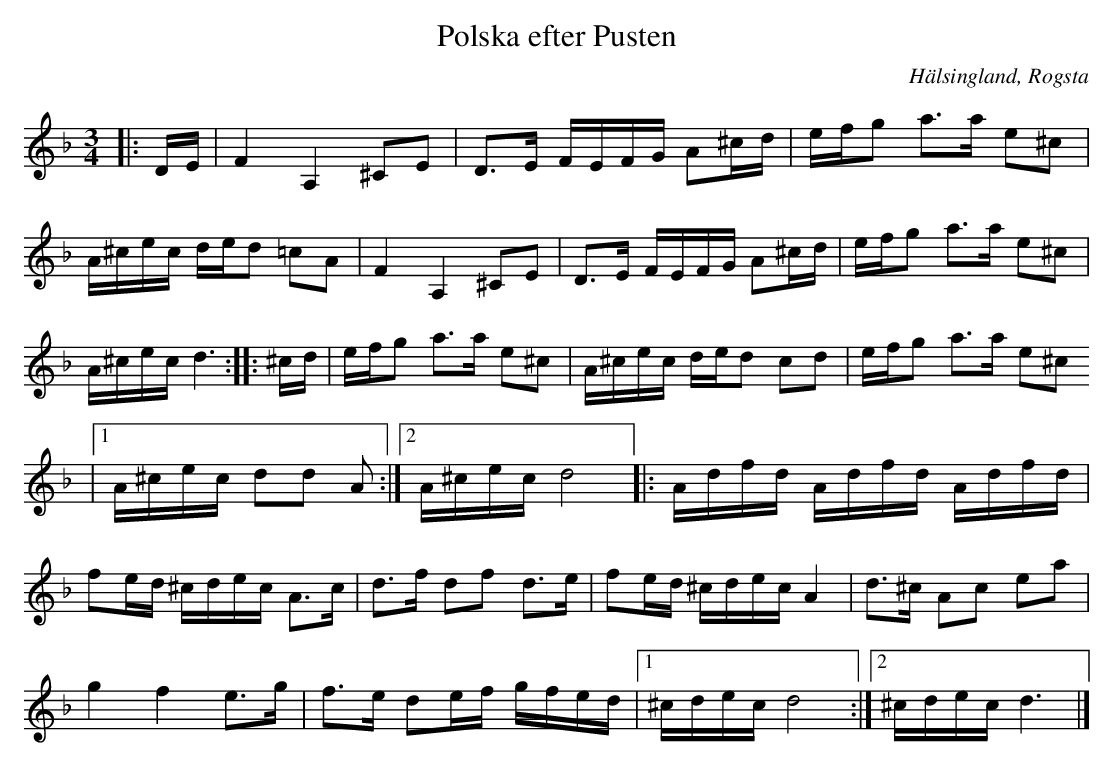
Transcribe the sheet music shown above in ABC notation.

X:1
T:Polska efter Pusten
O:Hälsingland, Rogsta
M:3/4
L:1/8
K:Dm
|:D/E/ | F2 A,2 ^CE | D>E F/E/F/G/ A^c/d/ | e/f/g a>a e^c |
A/^c/e/c/ d/e/d =cA | F2 A,2 ^CE | D>E F/E/F/G/ A^c/d/ | e/f/g a>a e^c |
A/^c/e/c/ d3 :: ^c/d/ | e/f/g a>a e^c | A/^c/e/c/ d/e/d cd | e/f/g a>a e^c
|1 A/^c/e/c/ dd A :|2 A/^c/e/c/ d4 |: A/d/f/d/ A/d/f/d/ A/d/f/d/ |
fe/d/ ^c/d/e/c/ A>c | d>f df d>e | fe/d/ ^c/d/e/c/ A2 | d>^c Ac ea |
g2 f2 e>g | f>e de/f/ g/f/e/d/ |1 ^c/d/e/c/ d4 :|2 ^c/d/e/c/ d3 |]
